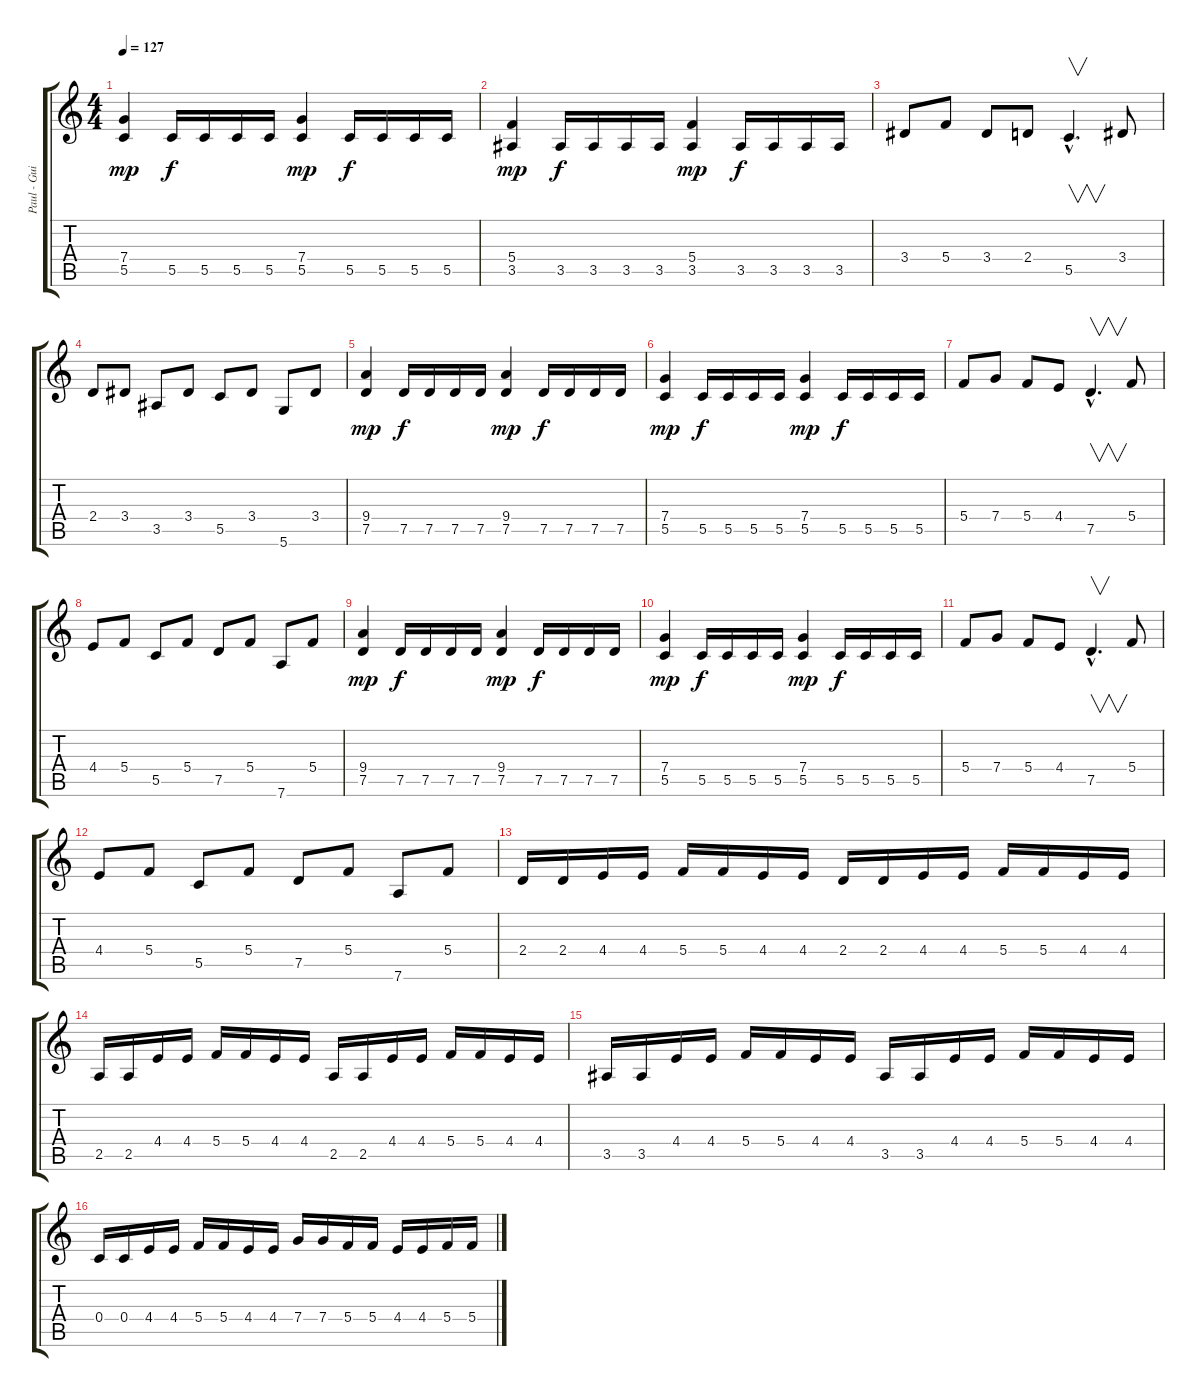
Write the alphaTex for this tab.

\track ("Paul - Guitar 1" "Paul - Gui") {instrument distortionguitar}
\staff {score tabs}
\tuning (D4 A3 F3 C3 G2 D2) {hide}
\ts (4 4)
\tempo 127
\clef g2
\ks c
(7.4 5.5).4{dy mp} 5.5.16{dy f} 5.5.16 5.5.16 5.5.16 (7.4 5.5).4{dy mp} 5.5.16{dy f} 5.5.16 5.5.16 5.5.16 |
(5.4 3.5).4{dy mp} 3.5.16{dy f} 3.5.16 3.5.16 3.5.16 (5.4 3.5).4{dy mp} 3.5.16{dy f} 3.5.16 3.5.16 3.5.16 |
3.4.8 5.4.8 3.4.8 2.4.8 5.5{hac}.4{v d} 3.4.8 |
2.4.8 3.4.8 3.5.8 3.4.8 5.5.8 3.4.8 5.6.8 3.4.8 |
(9.4 7.5).4{dy mp} 7.5.16{dy f} 7.5.16 7.5.16 7.5.16 (9.4 7.5).4{dy mp} 7.5.16{dy f} 7.5.16 7.5.16 7.5.16 |
(7.4 5.5).4{dy mp} 5.5.16{dy f} 5.5.16 5.5.16 5.5.16 (7.4 5.5).4{dy mp} 5.5.16{dy f} 5.5.16 5.5.16 5.5.16 |
5.4.8 7.4.8 5.4.8 4.4.8 7.5{hac}.4{v d} 5.4.8 |
4.4.8 5.4.8 5.5.8 5.4.8 7.5.8 5.4.8 7.6.8 5.4.8 |
(9.4 7.5).4{dy mp} 7.5.16{dy f} 7.5.16 7.5.16 7.5.16 (9.4 7.5).4{dy mp} 7.5.16{dy f} 7.5.16 7.5.16 7.5.16 |
(7.4 5.5).4{dy mp} 5.5.16{dy f} 5.5.16 5.5.16 5.5.16 (7.4 5.5).4{dy mp} 5.5.16{dy f} 5.5.16 5.5.16 5.5.16 |
5.4.8 7.4.8 5.4.8 4.4.8 7.5{hac}.4{v d} 5.4.8 |
4.4.8 5.4.8 5.5.8 5.4.8 7.5.8 5.4.8 7.6.8 5.4.8 |
2.4.16 2.4.16 4.4.16 4.4.16 5.4.16 5.4.16 4.4.16 4.4.16 2.4.16 2.4.16 4.4.16 4.4.16 5.4.16 5.4.16 4.4.16 4.4.16 |
2.5.16 2.5.16 4.4.16 4.4.16 5.4.16 5.4.16 4.4.16 4.4.16 2.5.16 2.5.16 4.4.16 4.4.16 5.4.16 5.4.16 4.4.16 4.4.16 |
3.5.16 3.5.16 4.4.16 4.4.16 5.4.16 5.4.16 4.4.16 4.4.16 3.5.16 3.5.16 4.4.16 4.4.16 5.4.16 5.4.16 4.4.16 4.4.16 |
0.4.16 0.4.16 4.4.16 4.4.16 5.4.16 5.4.16 4.4.16 4.4.16 7.4.16 7.4.16 5.4.16 5.4.16 4.4.16 4.4.16 5.4.16 5.4.16
